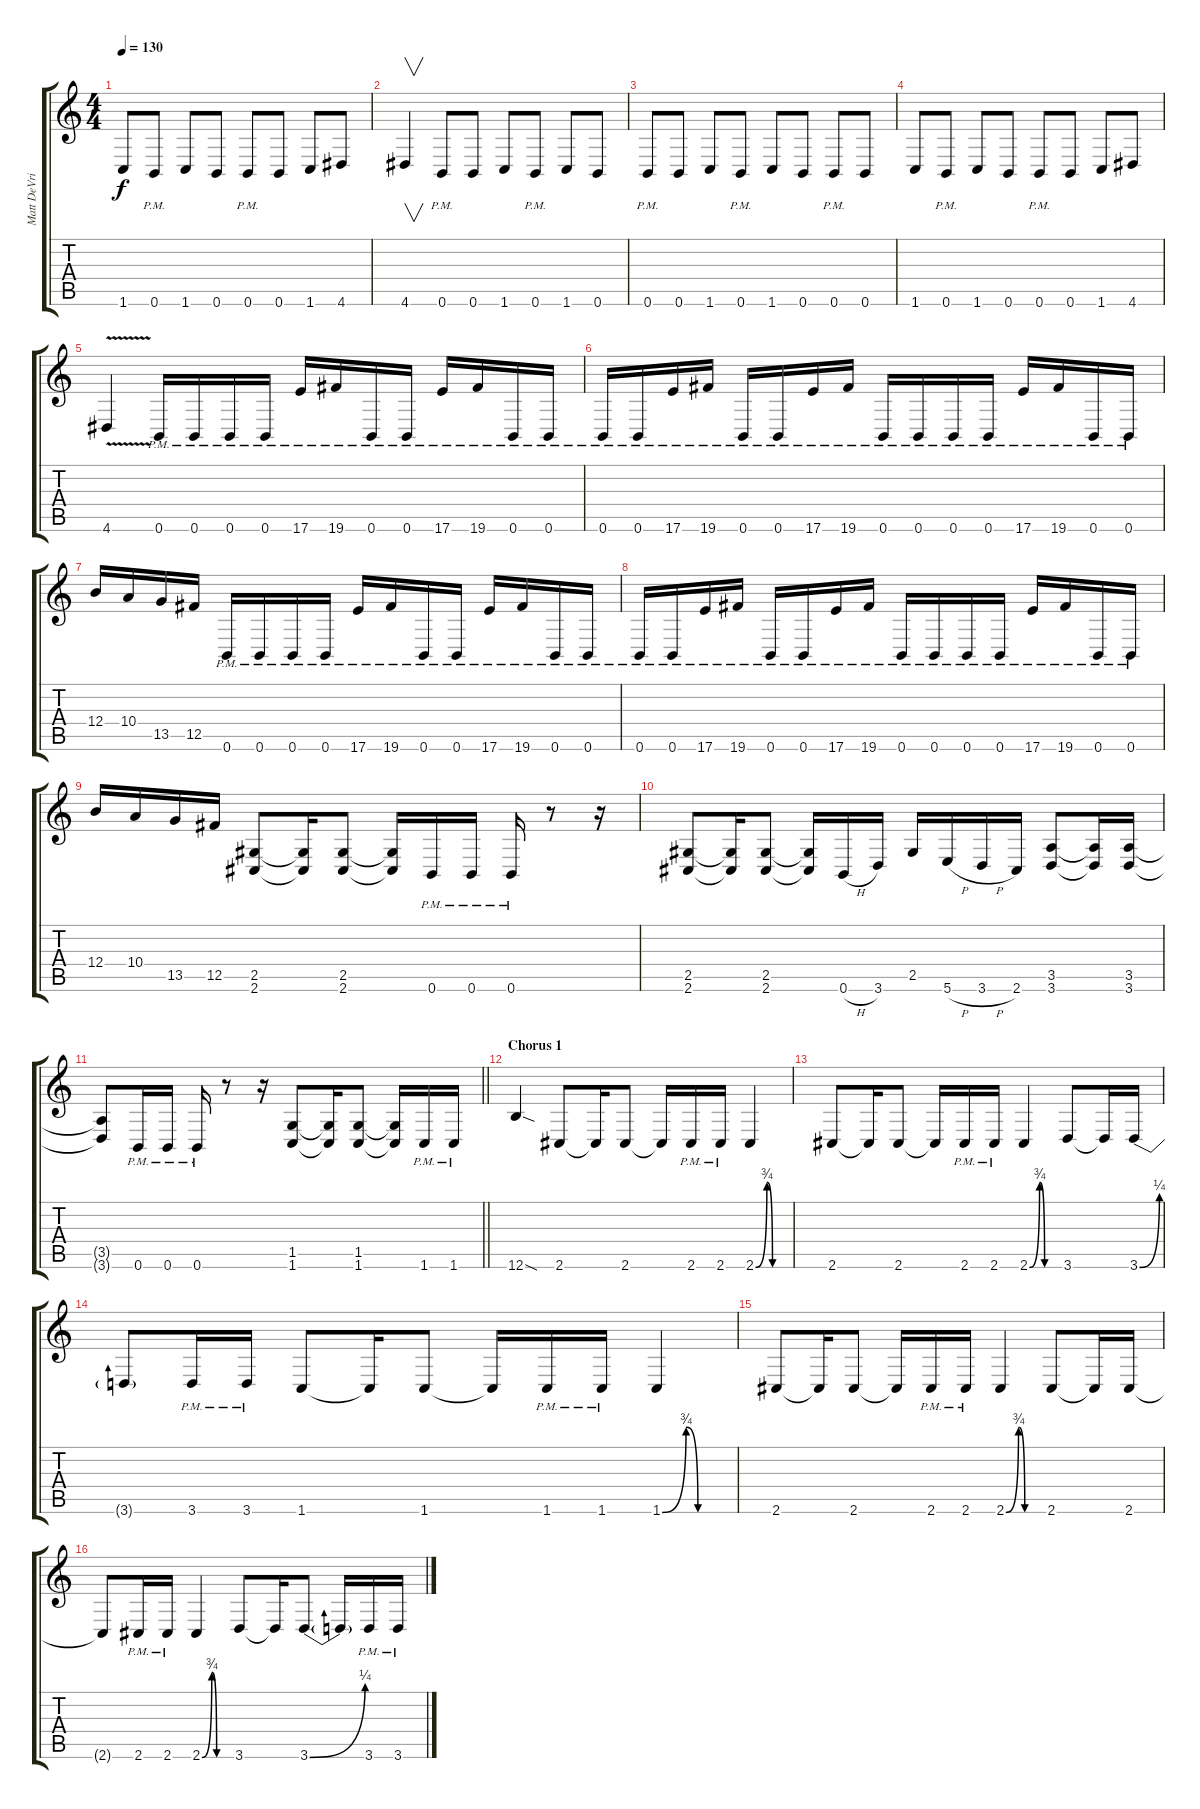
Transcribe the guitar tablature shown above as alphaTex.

\track ("Matt DeVries" "Matt DeVri") {instrument overdrivenguitar}
\staff {score tabs}
\tuning (Db4 Ab3 E3 B2 Gb2 B1) {hide}
\ts (4 4)
\tempo 130
\clef g2
\ks c
1.6.8{dy f} 0.6{pm}.8 1.6.8 0.6.8 0.6{pm}.8 0.6.8 1.6.8 4.6.8 |
4.6.4{v} 0.6{pm}.8 0.6.8 1.6.8 0.6{pm}.8 1.6.8 0.6.8 |
0.6{pm}.8 0.6.8 1.6.8 0.6{pm}.8 1.6.8 0.6.8 0.6{pm}.8 0.6.8 |
1.6.8 0.6{pm}.8 1.6.8 0.6.8 0.6{pm}.8 0.6.8 1.6.8 4.6.8 |
4.6{v}.4 0.6{pm}.16 0.6{pm}.16 0.6{pm}.16 0.6{pm}.16 17.6{pm}.16 19.6{pm}.16 0.6{pm}.16 0.6{pm}.16 17.6{pm}.16 19.6{pm}.16 0.6{pm}.16 0.6{pm}.16 |
0.6{pm}.16 0.6{pm}.16 17.6{pm}.16 19.6{pm}.16 0.6{pm}.16 0.6{pm}.16 17.6{pm}.16 19.6{pm}.16 0.6{pm}.16 0.6{pm}.16 0.6{pm}.16 0.6{pm}.16 17.6{pm}.16 19.6{pm}.16 0.6{pm}.16 0.6{pm}.16 |
12.4.16 10.4.16 13.5.16 12.5.16 0.6{pm}.16 0.6{pm}.16 0.6{pm}.16 0.6{pm}.16 17.6{pm}.16 19.6{pm}.16 0.6{pm}.16 0.6{pm}.16 17.6{pm}.16 19.6{pm}.16 0.6{pm}.16 0.6{pm}.16 |
0.6{pm}.16 0.6{pm}.16 17.6{pm}.16 19.6{pm}.16 0.6{pm}.16 0.6{pm}.16 17.6{pm}.16 19.6{pm}.16 0.6{pm}.16 0.6{pm}.16 0.6{pm}.16 0.6{pm}.16 17.6{pm}.16 19.6{pm}.16 0.6{pm}.16 0.6{pm}.16 |
12.4.16 10.4.16 13.5.16 12.5.16 (2.5 2.6).8 (2.5{t} 2.6{t}).16 (2.5 2.6).8 (2.5{t} 2.6{t}).16 0.6{pm}.16 0.6{pm}.16 0.6{pm}.16 r.8 r.16 |
(2.5 2.6).8 (2.5{t} 2.6{t}).16 (2.5 2.6).8 (2.5{t} 2.6{t}).16 0.6{h}.16 3.6.16 2.5.16 5.6{h}.16 3.6{h}.16 2.6.16 (3.5 3.6).8 (3.5{t} 3.6{t}).16 (3.5 3.6).16 |
\barLineRight lightlight
(3.5{t} 3.6{t}).8 0.6{pm}.16 0.6{pm}.16 0.6{pm}.16 r.8 r.16 (1.5 1.6).8 (1.5{t} 1.6{t}).16 (1.5 1.6).8 (1.5{t} 1.6{t}).16 1.6{pm}.16 1.6{pm}.16 |
\section ("" "Chorus 1")
12.6{sod}.4 2.6.8 2.6{t}.16 2.6.8 2.6{t}.16 2.6{pm}.16 2.6{pm}.16 2.6{be (custom 0 0 20 3 30 0 60 0)}.4 |
2.6.8 2.6{t}.16 2.6.8 2.6{t}.16 2.6{pm}.16 2.6{pm}.16 2.6{be (custom 0 0 20 3 30 0 60 0)}.4 3.6.8 3.6{t}.16 3.6{be (bend 0 0 60 1)}.16 |
3.6{t}.8 3.6{pm}.16 3.6{pm}.16 1.6.8 1.6{t}.16 1.6.8 1.6{t}.16 1.6{pm}.16 1.6{pm}.16 1.6{be (custom 0 0 20 3 30 0 60 0)}.4 |
2.6.8 2.6{t}.16 2.6.8 2.6{t}.16 2.6{pm}.16 2.6{pm}.16 2.6{be (custom 0 0 20 3 30 0 60 0)}.4 2.6.8 2.6{t}.16 2.6.16 |
2.6{t}.8 2.6{pm}.16 2.6{pm}.16 2.6{be (custom 0 0 20 3 30 0 60 0)}.4 3.6.8 3.6{t}.16 3.6{be (bend 0 0 60 1)}.8 3.6{t}.16 3.6{pm}.16 3.6{pm}.16
